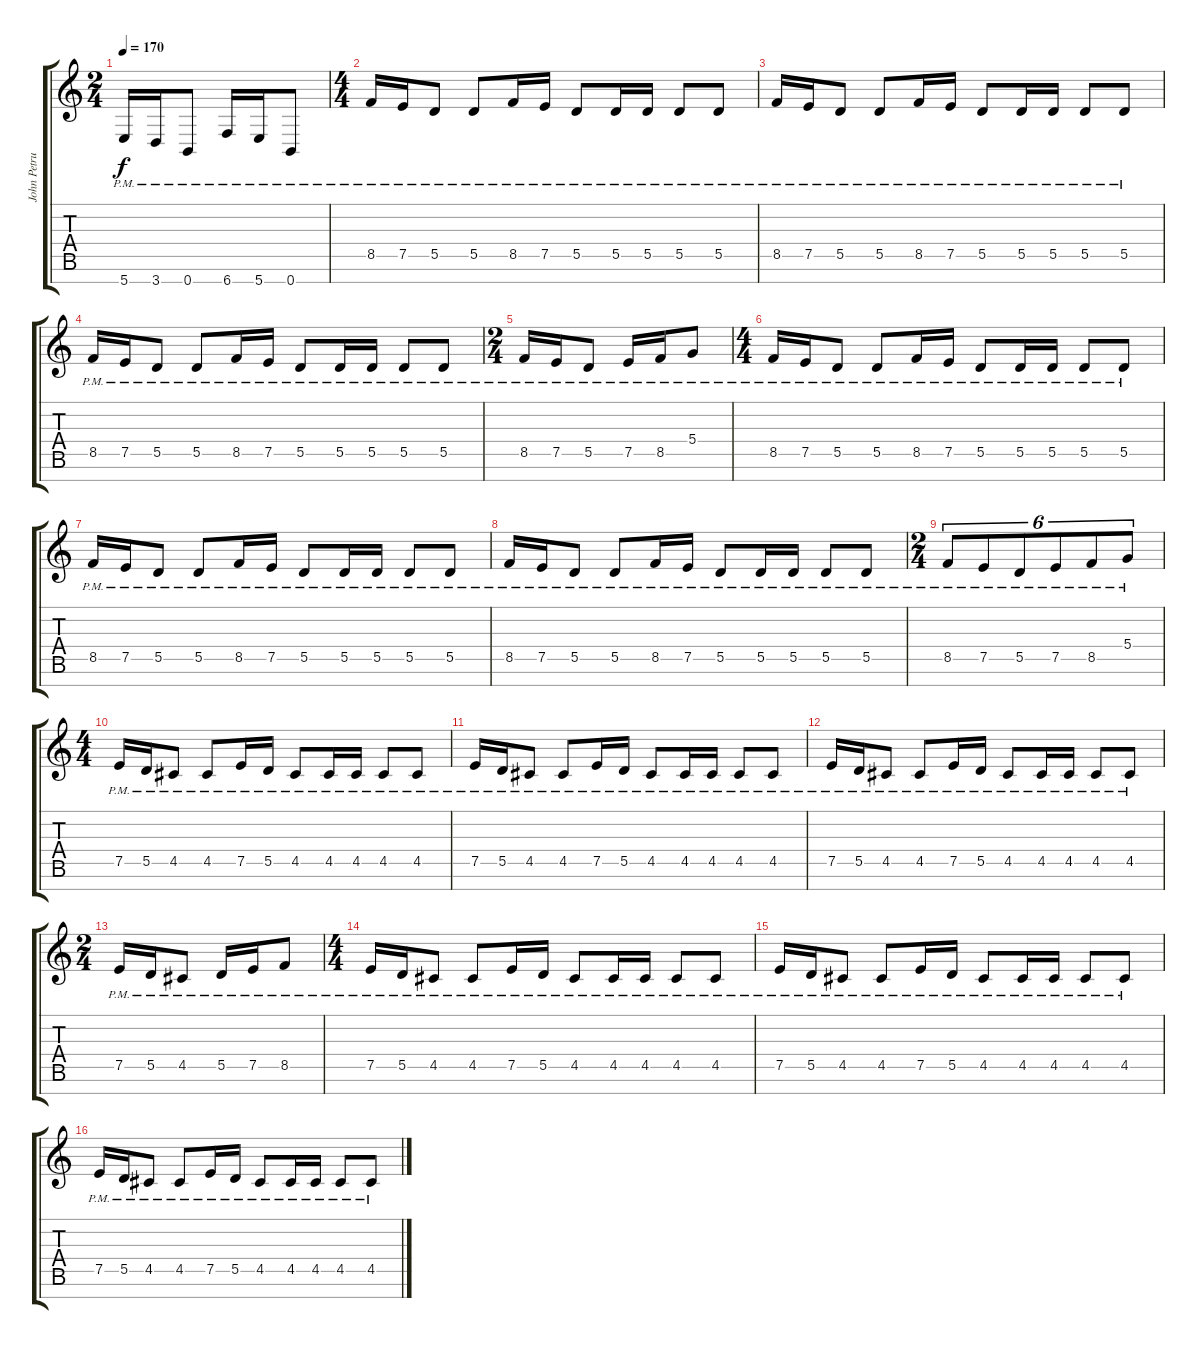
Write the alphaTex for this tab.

\track ("John Petrucci" "John Petru") {instrument overdrivenguitar}
\staff {score tabs}
\tuning (E4 B3 G3 D3 A2 E2 B1) {hide}
\ts (2 4)
\tempo 170
\clef g2
\ks c
5.7{pm}.16{dy f} 3.7{pm}.16 0.7{pm}.8 6.7{pm}.16 5.7{pm}.16 0.7{pm}.8 |
\ts (4 4)
8.5{pm}.16 7.5{pm}.16 5.5{pm}.8 5.5{pm}.8 8.5{pm}.16 7.5{pm}.16 5.5{pm}.8 5.5{pm}.16 5.5{pm}.16 5.5{pm}.8 5.5{pm}.8 |
8.5{pm}.16 7.5{pm}.16 5.5{pm}.8 5.5{pm}.8 8.5{pm}.16 7.5{pm}.16 5.5{pm}.8 5.5{pm}.16 5.5{pm}.16 5.5{pm}.8 5.5{pm}.8 |
8.5{pm}.16 7.5{pm}.16 5.5{pm}.8 5.5{pm}.8 8.5{pm}.16 7.5{pm}.16 5.5{pm}.8 5.5{pm}.16 5.5{pm}.16 5.5{pm}.8 5.5{pm}.8 |
\ts (2 4)
8.5{pm}.16 7.5{pm}.16 5.5{pm}.8 7.5{pm}.16 8.5{pm}.16 5.4{pm}.8 |
\ts (4 4)
8.5{pm}.16 7.5{pm}.16 5.5{pm}.8 5.5{pm}.8 8.5{pm}.16 7.5{pm}.16 5.5{pm}.8 5.5{pm}.16 5.5{pm}.16 5.5{pm}.8 5.5{pm}.8 |
8.5{pm}.16 7.5{pm}.16 5.5{pm}.8 5.5{pm}.8 8.5{pm}.16 7.5{pm}.16 5.5{pm}.8 5.5{pm}.16 5.5{pm}.16 5.5{pm}.8 5.5{pm}.8 |
8.5{pm}.16 7.5{pm}.16 5.5{pm}.8 5.5{pm}.8 8.5{pm}.16 7.5{pm}.16 5.5{pm}.8 5.5{pm}.16 5.5{pm}.16 5.5{pm}.8 5.5{pm}.8 |
\ts (2 4)
8.5{pm}.8{tu (6 4)} 7.5{pm}.8{tu (6 4)} 5.5{pm}.8{tu (6 4)} 7.5{pm}.8{tu (6 4)} 8.5{pm}.8{tu (6 4)} 5.4{pm}.8{tu (6 4)} |
\ts (4 4)
7.5{pm}.16 5.5{pm}.16 4.5{pm}.8 4.5{pm}.8 7.5{pm}.16 5.5{pm}.16 4.5{pm}.8 4.5{pm}.16 4.5{pm}.16 4.5{pm}.8 4.5{pm}.8 |
7.5{pm}.16 5.5{pm}.16 4.5{pm}.8 4.5{pm}.8 7.5{pm}.16 5.5{pm}.16 4.5{pm}.8 4.5{pm}.16 4.5{pm}.16 4.5{pm}.8 4.5{pm}.8 |
7.5{pm}.16 5.5{pm}.16 4.5{pm}.8 4.5{pm}.8 7.5{pm}.16 5.5{pm}.16 4.5{pm}.8 4.5{pm}.16 4.5{pm}.16 4.5{pm}.8 4.5{pm}.8 |
\ts (2 4)
7.5{pm}.16 5.5{pm}.16 4.5{pm}.8 5.5{pm}.16 7.5{pm}.16 8.5{pm}.8 |
\ts (4 4)
7.5{pm}.16 5.5{pm}.16 4.5{pm}.8 4.5{pm}.8 7.5{pm}.16 5.5{pm}.16 4.5{pm}.8 4.5{pm}.16 4.5{pm}.16 4.5{pm}.8 4.5{pm}.8 |
7.5{pm}.16 5.5{pm}.16 4.5{pm}.8 4.5{pm}.8 7.5{pm}.16 5.5{pm}.16 4.5{pm}.8 4.5{pm}.16 4.5{pm}.16 4.5{pm}.8 4.5{pm}.8 |
7.5{pm}.16 5.5{pm}.16 4.5{pm}.8 4.5{pm}.8 7.5{pm}.16 5.5{pm}.16 4.5{pm}.8 4.5{pm}.16 4.5{pm}.16 4.5{pm}.8 4.5{pm}.8
